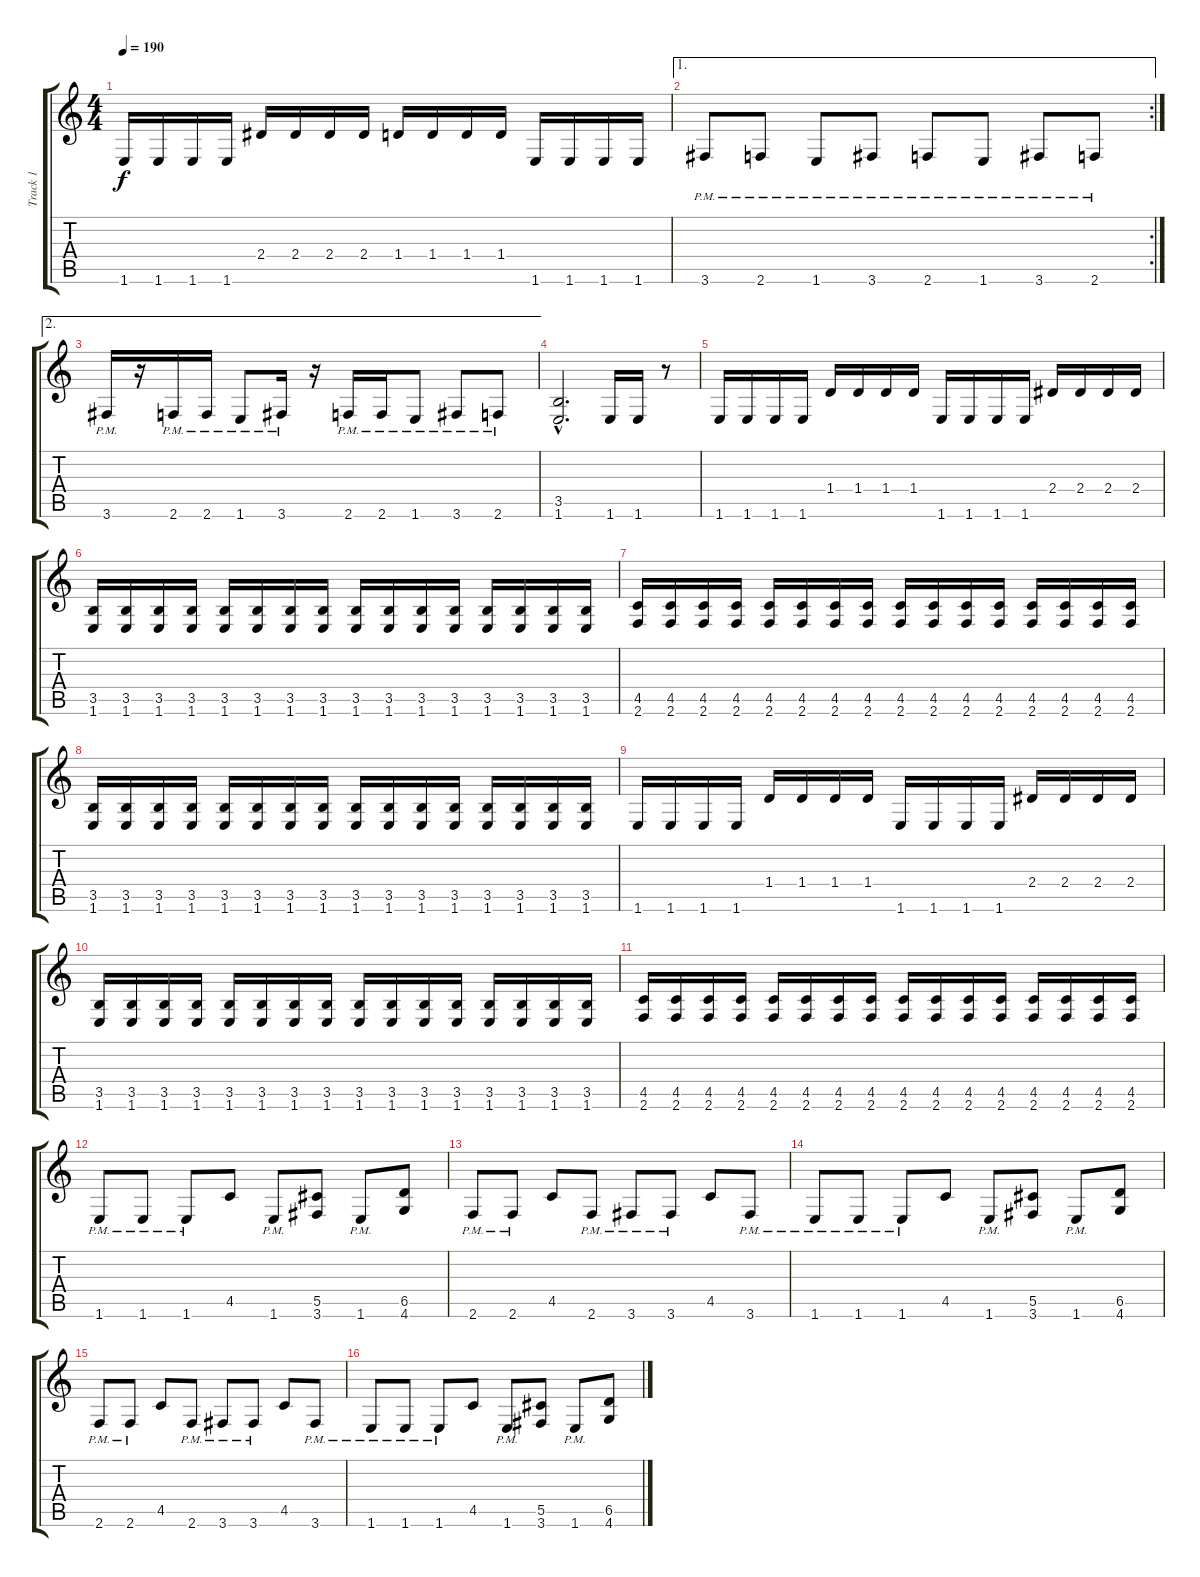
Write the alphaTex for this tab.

\track ("Track 1" "Track 1") {instrument distortionguitar}
\staff {score tabs}
\tuning (Eb4 Bb3 Gb3 Db3 Ab2 Eb2) {hide}
\ts (4 4)
\tempo 190
\clef g2
\ks c
1.6.16{dy f} 1.6.16 1.6.16 1.6.16 2.4.16 2.4.16 2.4.16 2.4.16 1.4.16 1.4.16 1.4.16 1.4.16 1.6.16 1.6.16 1.6.16 1.6.16 |
\ae 1
\rc 2
3.6{pm}.8 2.6{pm}.8 1.6{pm}.8 3.6{pm}.8 2.6{pm}.8 1.6{pm}.8 3.6{pm}.8 2.6{pm}.8 |
\ae 2
3.6{pm}.16 r.16 2.6{pm}.16 2.6{pm}.16 1.6{pm}.8 3.6{pm}.16 r.16 2.6{pm}.16 2.6{pm}.16 1.6{pm}.8 3.6{pm}.8 2.6{pm}.8 |
(3.5{hac} 1.6{hac}).2{d} 1.6.16 1.6.16 r.8 |
\section ("" "")
1.6.16 1.6.16 1.6.16 1.6.16 1.4.16 1.4.16 1.4.16 1.4.16 1.6.16 1.6.16 1.6.16 1.6.16 2.4.16 2.4.16 2.4.16 2.4.16 |
(3.5 1.6).16 (3.5 1.6).16 (3.5 1.6).16 (3.5 1.6).16 (3.5 1.6).16 (3.5 1.6).16 (3.5 1.6).16 (3.5 1.6).16 (3.5 1.6).16 (3.5 1.6).16 (3.5 1.6).16 (3.5 1.6).16 (3.5 1.6).16 (3.5 1.6).16 (3.5 1.6).16 (3.5 1.6).16 |
(4.5 2.6).16 (4.5 2.6).16 (4.5 2.6).16 (4.5 2.6).16 (4.5 2.6).16 (4.5 2.6).16 (4.5 2.6).16 (4.5 2.6).16 (4.5 2.6).16 (4.5 2.6).16 (4.5 2.6).16 (4.5 2.6).16 (4.5 2.6).16 (4.5 2.6).16 (4.5 2.6).16 (4.5 2.6).16 |
(3.5 1.6).16 (3.5 1.6).16 (3.5 1.6).16 (3.5 1.6).16 (3.5 1.6).16 (3.5 1.6).16 (3.5 1.6).16 (3.5 1.6).16 (3.5 1.6).16 (3.5 1.6).16 (3.5 1.6).16 (3.5 1.6).16 (3.5 1.6).16 (3.5 1.6).16 (3.5 1.6).16 (3.5 1.6).16 |
1.6.16 1.6.16 1.6.16 1.6.16 1.4.16 1.4.16 1.4.16 1.4.16 1.6.16 1.6.16 1.6.16 1.6.16 2.4.16 2.4.16 2.4.16 2.4.16 |
(3.5 1.6).16 (3.5 1.6).16 (3.5 1.6).16 (3.5 1.6).16 (3.5 1.6).16 (3.5 1.6).16 (3.5 1.6).16 (3.5 1.6).16 (3.5 1.6).16 (3.5 1.6).16 (3.5 1.6).16 (3.5 1.6).16 (3.5 1.6).16 (3.5 1.6).16 (3.5 1.6).16 (3.5 1.6).16 |
(4.5 2.6).16 (4.5 2.6).16 (4.5 2.6).16 (4.5 2.6).16 (4.5 2.6).16 (4.5 2.6).16 (4.5 2.6).16 (4.5 2.6).16 (4.5 2.6).16 (4.5 2.6).16 (4.5 2.6).16 (4.5 2.6).16 (4.5 2.6).16 (4.5 2.6).16 (4.5 2.6).16 (4.5 2.6).16 |
1.6{pm}.8 1.6{pm}.8 1.6{pm}.8 4.5.8 1.6{pm}.8 (5.5 3.6).8 1.6{pm}.8 (6.5 4.6).8 |
2.6{pm}.8 2.6{pm}.8 4.5.8 2.6{pm}.8 3.6{pm}.8 3.6{pm}.8 4.5.8 3.6{pm}.8 |
1.6{pm}.8 1.6{pm}.8 1.6{pm}.8 4.5.8 1.6{pm}.8 (5.5 3.6).8 1.6{pm}.8 (6.5 4.6).8 |
2.6{pm}.8 2.6{pm}.8 4.5.8 2.6{pm}.8 3.6{pm}.8 3.6{pm}.8 4.5.8 3.6{pm}.8 |
1.6{pm}.8 1.6{pm}.8 1.6{pm}.8 4.5.8 1.6{pm}.8 (5.5 3.6).8 1.6{pm}.8 (6.5 4.6).8
